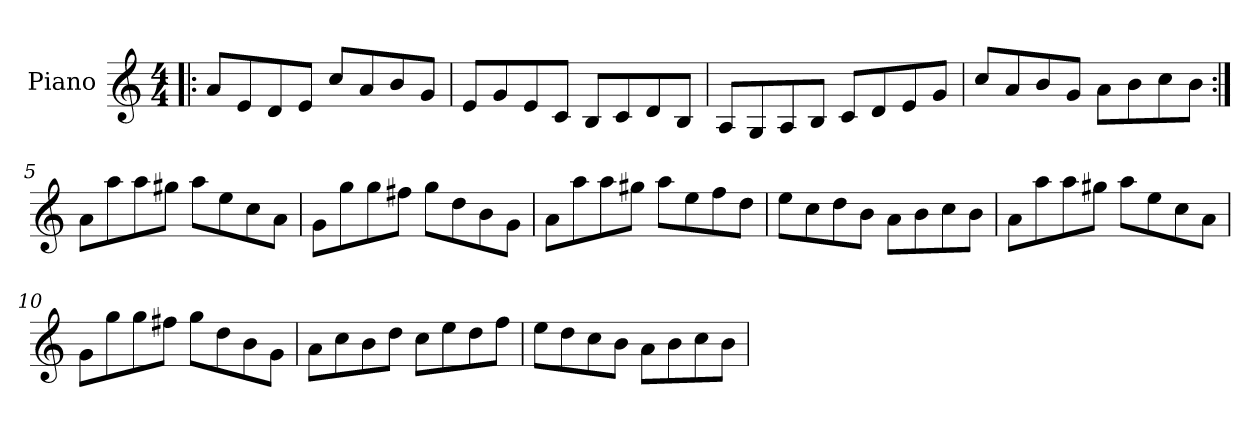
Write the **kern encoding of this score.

**kern
*part1
*staff1
*I"Piano
*I'Pno
*clefG2
*k[]
*M4/4
=1!|:
8a/L
8e/
8d/
8e/J
8cc/L
8a/
8b/
8g/J
=2
8e/L
8g/
8e/
8c/J
8B/L
8c/
8d/
8B/J
=3
8A/L
8G/
8A/
8B/J
8c/L
8d/
8e/
8g/J
=4
8cc/L
8a/
8b/
8g/J
8a\L
8b\
8cc\
8b\J
=5:|!
8a\L
8aa\
8aa\
8gg#X\J
8aa\L
8ee\
8cc\
8a\J
=6
8g\L
8gg\
8gg\
8ff#X\J
8gg\L
8dd\
8b\
8g\J
=7
8a\L
8aa\
8aa\
8gg#X\J
8aa\L
8ee\
8ff\
8dd\J
=8
8ee\L
8cc\
8dd\
8b\J
8a\L
8b\
8cc\
8b\J
=9
8a\L
8aa\
8aa\
8gg#X\J
8aa\L
8ee\
8cc\
8a\J
=10
8g\L
8gg\
8gg\
8ff#X\J
8gg\L
8dd\
8b\
8g\J
=11
8a\L
8cc\
8b\
8dd\J
8cc\L
8ee\
8dd\
8ff\J
=12
8ee\L
8dd\
8cc\
8b\J
8a\L
8b\
8cc\
8b\J
=
*-
